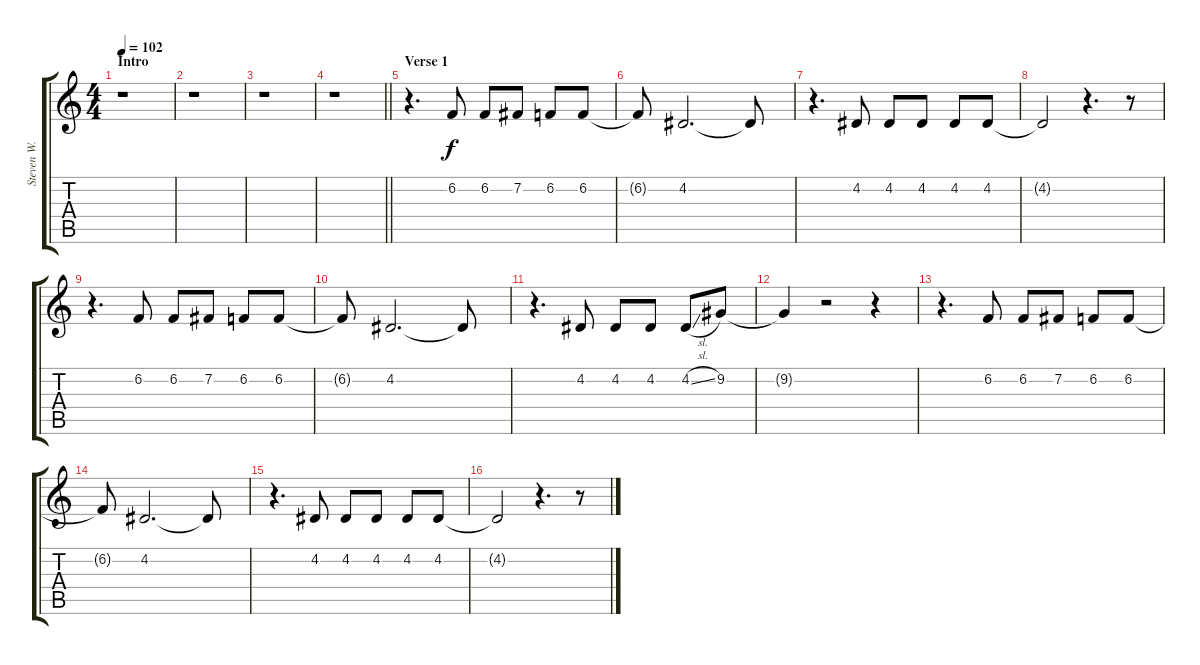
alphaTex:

\track ("Steven W. Voice" "Steven W. ") {instrument trumpet}
\staff {score tabs}
\tuning (E4 B3 G3 D3 A2 E2) {hide}
\ts (4 4)
\section ("" "Intro")
\tempo 102
\clef g2
\ks c
r.1{dy f instrument trumpet} |
r.1 |
r.1 |
\barLineRight lightlight
r.1 |
\section ("" "Verse 1")
r.4{d} 6.2.8 6.2.8 7.2.8 6.2.8 6.2.8 |
6.2{t}.8 4.2.2{d} 4.2{t}.8 |
r.4{d} 4.2.8 4.2.8 4.2.8 4.2.8 4.2.8 |
4.2{t}.2 r.4{d} r.8 |
r.4{d} 6.2.8 6.2.8 7.2.8 6.2.8 6.2.8 |
6.2{t}.8 4.2.2{d} 4.2{t}.8 |
r.4{d} 4.2.8 4.2.8 4.2.8 4.2{sl}.8 9.2.8 |
9.2{t}.4 r.2 r.4 |
r.4{d} 6.2.8 6.2.8 7.2.8 6.2.8 6.2.8 |
6.2{t}.8 4.2.2{d} 4.2{t}.8 |
r.4{d} 4.2.8 4.2.8 4.2.8 4.2.8 4.2.8 |
4.2{t}.2 r.4{d} r.8
